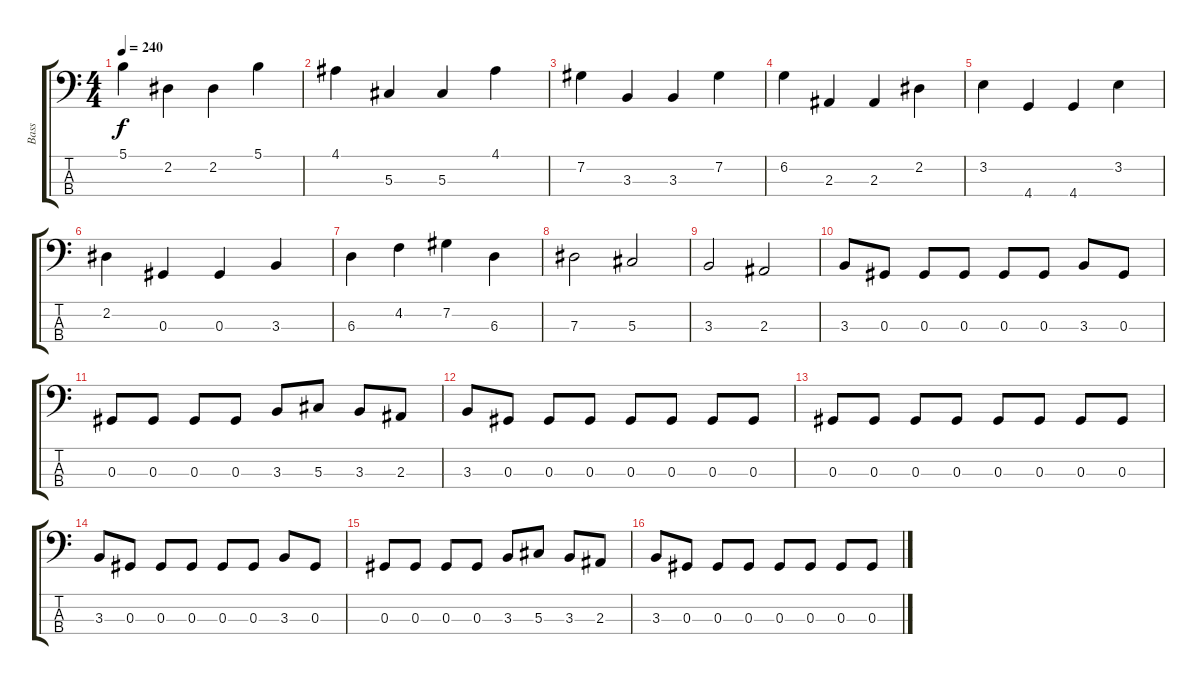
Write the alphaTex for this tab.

\track ("Bass" "Bass") {instrument electricbassfinger}
\staff {score tabs}
\tuning (Gb2 Db2 Ab1 Eb1) {hide}
\ts (4 4)
\tempo 240
\clef f4
\ks c
5.1.4{dy f} 2.2.4 2.2.4 5.1.4 |
4.1.4 5.3.4 5.3.4 4.1.4 |
7.2.4 3.3.4 3.3.4 7.2.4 |
6.2.4 2.3.4 2.3.4 2.2.4 |
3.2.4 4.4.4 4.4.4 3.2.4 |
2.2.4 0.3.4 0.3.4 3.3.4 |
6.3.4 4.2.4 7.2.4 6.3.4 |
7.3.2 5.3.2 |
3.3.2 2.3.2 |
3.3.8 0.3.8 0.3.8 0.3.8 0.3.8 0.3.8 3.3.8 0.3.8 |
0.3.8 0.3.8 0.3.8 0.3.8 3.3.8 5.3.8 3.3.8 2.3.8 |
3.3.8 0.3.8 0.3.8 0.3.8 0.3.8 0.3.8 0.3.8 0.3.8 |
0.3.8 0.3.8 0.3.8 0.3.8 0.3.8 0.3.8 0.3.8 0.3.8 |
3.3.8 0.3.8 0.3.8 0.3.8 0.3.8 0.3.8 3.3.8 0.3.8 |
0.3.8 0.3.8 0.3.8 0.3.8 3.3.8 5.3.8 3.3.8 2.3.8 |
3.3.8 0.3.8 0.3.8 0.3.8 0.3.8 0.3.8 0.3.8 0.3.8
